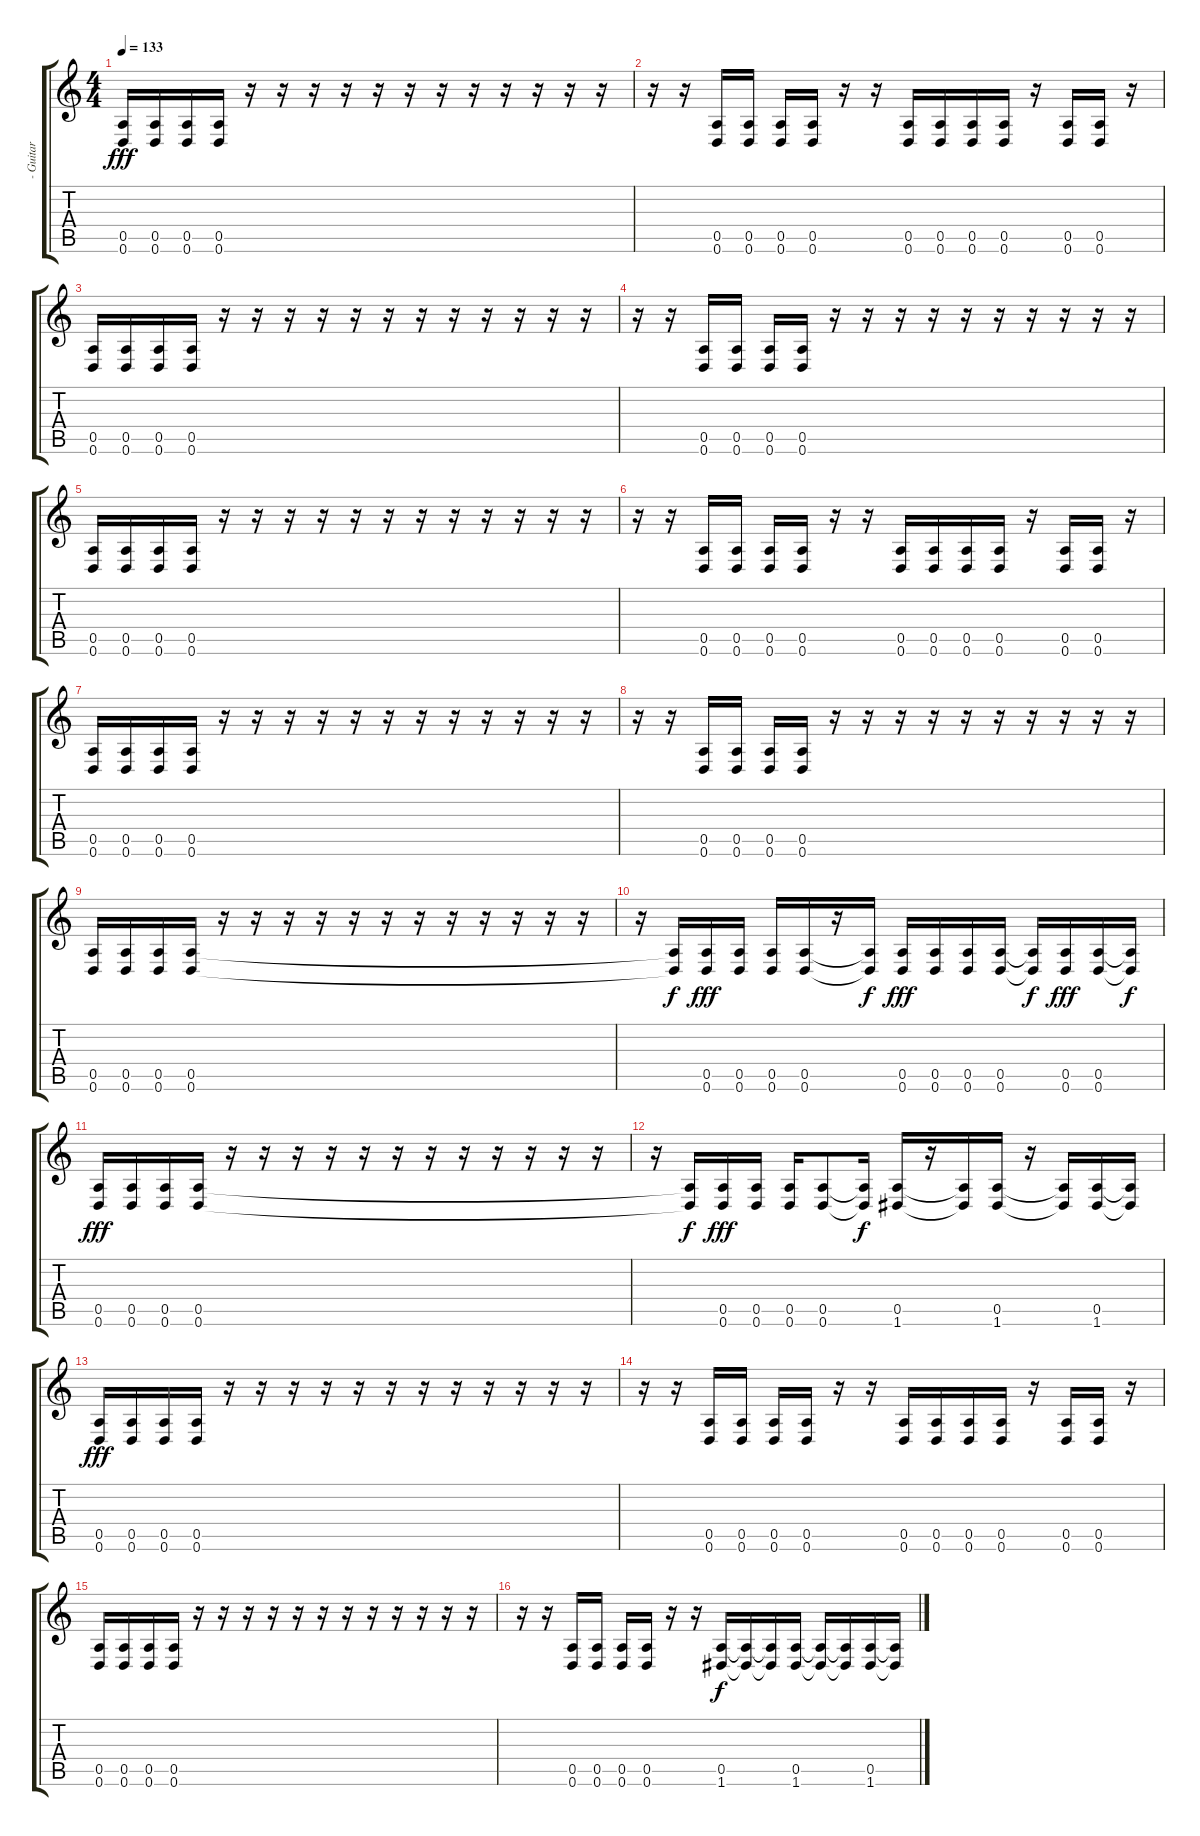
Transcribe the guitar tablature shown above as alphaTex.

\track (" - Guitar 2" " - Guitar ") {instrument distortionguitar}
\staff {score tabs}
\tuning (E4 B3 G3 D3 A2 D2) {hide}
\ts (4 4)
\tempo 133
\clef g2
\ks c
(0.5 0.6).16{dy fff} (0.5 0.6).16 (0.5 0.6).16 (0.5 0.6).16 r.16 r.16 r.16 r.16 r.16 r.16 r.16 r.16 r.16 r.16 r.16 r.16 |
r.16 r.16 (0.5 0.6).16 (0.5 0.6).16 (0.5 0.6).16 (0.5 0.6).16 r.16 r.16 (0.5 0.6).16 (0.5 0.6).16 (0.5 0.6).16 (0.5 0.6).16 r.16 (0.5 0.6).16 (0.5 0.6).16 r.16 |
(0.5 0.6).16 (0.5 0.6).16 (0.5 0.6).16 (0.5 0.6).16 r.16 r.16 r.16 r.16 r.16 r.16 r.16 r.16 r.16 r.16 r.16 r.16 |
r.16 r.16 (0.5 0.6).16 (0.5 0.6).16 (0.5 0.6).16 (0.5 0.6).16 r.16 r.16 r.16 r.16 r.16 r.16 r.16 r.16 r.16 r.16 |
(0.5 0.6).16 (0.5 0.6).16 (0.5 0.6).16 (0.5 0.6).16 r.16 r.16 r.16 r.16 r.16 r.16 r.16 r.16 r.16 r.16 r.16 r.16 |
r.16 r.16 (0.5 0.6).16 (0.5 0.6).16 (0.5 0.6).16 (0.5 0.6).16 r.16 r.16 (0.5 0.6).16 (0.5 0.6).16 (0.5 0.6).16 (0.5 0.6).16 r.16 (0.5 0.6).16 (0.5 0.6).16 r.16 |
(0.5 0.6).16 (0.5 0.6).16 (0.5 0.6).16 (0.5 0.6).16 r.16 r.16 r.16 r.16 r.16 r.16 r.16 r.16 r.16 r.16 r.16 r.16 |
r.16 r.16 (0.5 0.6).16 (0.5 0.6).16 (0.5 0.6).16 (0.5 0.6).16 r.16 r.16 r.16 r.16 r.16 r.16 r.16 r.16 r.16 r.16 |
(0.5 0.6).16 (0.5 0.6).16 (0.5 0.6).16 (0.5 0.6).16 r.16 r.16 r.16 r.16 r.16 r.16 r.16 r.16 r.16 r.16 r.16 r.16 |
r.16 (0.5{t} 0.6{t}).16{dy f} (0.5 0.6).16{dy fff} (0.5 0.6).16 (0.5 0.6).16 (0.5 0.6).16 r.16 (0.5{t} 0.6{t}).16{dy f} (0.5 0.6).16{dy fff} (0.5 0.6).16 (0.5 0.6).16 (0.5 0.6).16 (0.5{t} 0.6{t}).16{dy f} (0.5 0.6).16{dy fff} (0.5 0.6).16 (0.5{t} 0.6{t}).16{dy f} |
(0.5 0.6).16{dy fff} (0.5 0.6).16 (0.5 0.6).16 (0.5 0.6).16 r.16 r.16 r.16 r.16 r.16 r.16 r.16 r.16 r.16 r.16 r.16 r.16 |
r.16 (0.5{t} 0.6{t}).16{dy f} (0.5 0.6).16{dy fff} (0.5 0.6).16 (0.5 0.6).16 (0.5 0.6).8 (0.5{t} 0.6{t}).16{dy f} (0.5 1.6).16 r.16 (0.5{t} 1.6{t}).16 (0.5 1.6).16 r.16 (0.5{t} 1.6{t}).16 (0.5 1.6).16 (0.5{t} 1.6{t}).16 |
(0.5 0.6).16{dy fff} (0.5 0.6).16 (0.5 0.6).16 (0.5 0.6).16 r.16 r.16 r.16 r.16 r.16 r.16 r.16 r.16 r.16 r.16 r.16 r.16 |
r.16 r.16 (0.5 0.6).16 (0.5 0.6).16 (0.5 0.6).16 (0.5 0.6).16 r.16 r.16 (0.5 0.6).16 (0.5 0.6).16 (0.5 0.6).16 (0.5 0.6).16 r.16 (0.5 0.6).16 (0.5 0.6).16 r.16 |
(0.5 0.6).16 (0.5 0.6).16 (0.5 0.6).16 (0.5 0.6).16 r.16 r.16 r.16 r.16 r.16 r.16 r.16 r.16 r.16 r.16 r.16 r.16 |
r.16 r.16 (0.5 0.6).16 (0.5 0.6).16 (0.5 0.6).16 (0.5 0.6).16 r.16 r.16 (0.5 1.6).16{dy f} (0.5{t} 1.6{t}).16 (0.5{t} 1.6{t}).16 (0.5 1.6).16 (0.5{t} 1.6{t}).16 (0.5{t} 1.6{t}).16 (0.5 1.6).16 (0.5{t} 1.6{t}).16
